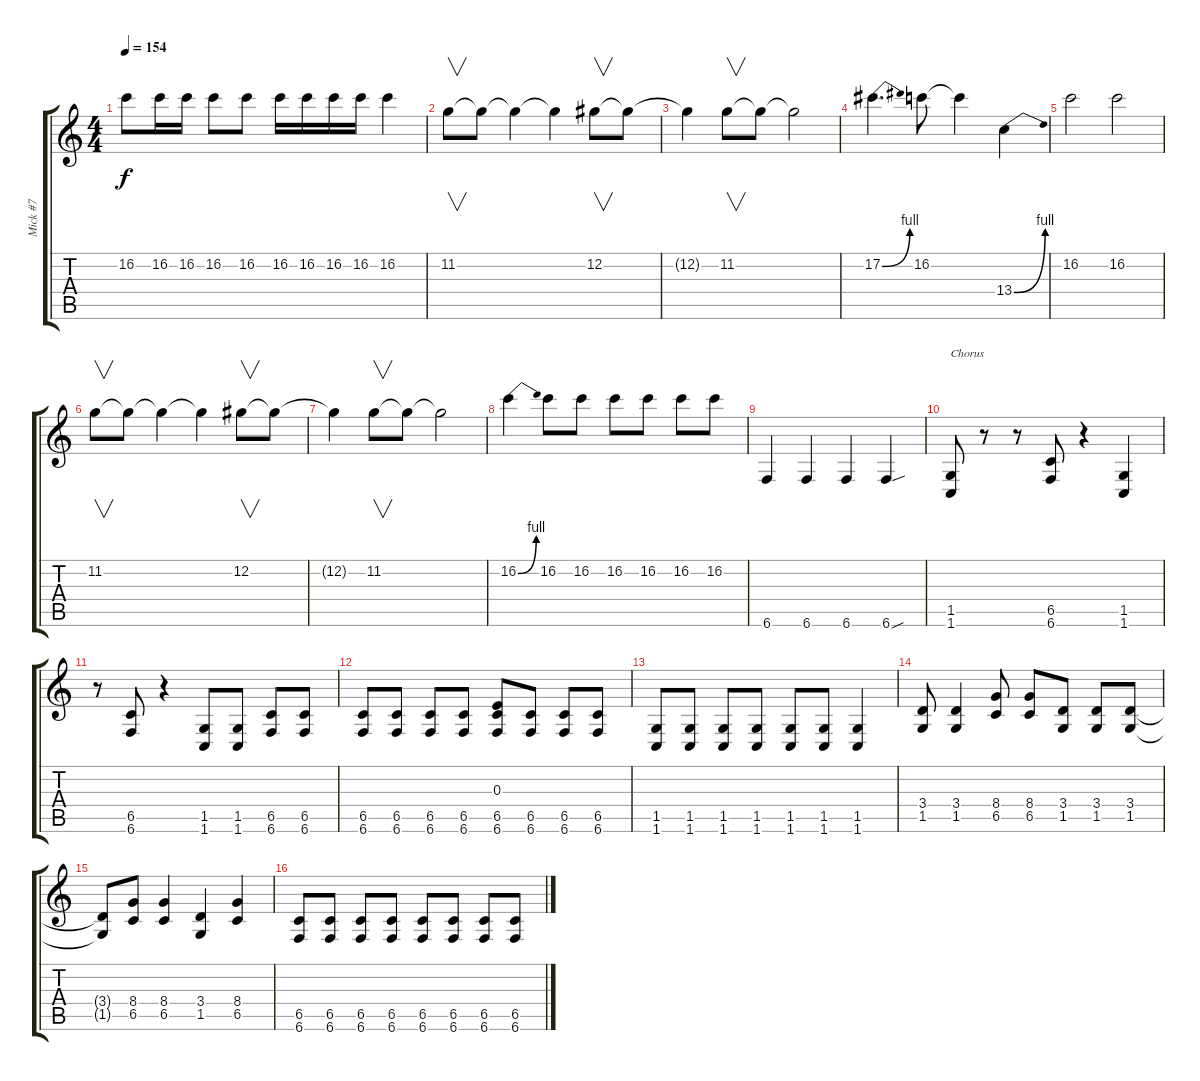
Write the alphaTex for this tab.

\track ("Mick #7" "Mick #7") {instrument distortionguitar}
\staff {score tabs}
\tuning (Db4 Ab3 E3 B2 Gb2 B1) {hide}
\ts (4 4)
\tempo 154
\clef g2
\ks c
16.2.8{dy f} 16.2.16 16.2.16 16.2.8 16.2.8 16.2.16 16.2.16 16.2.16 16.2.16 16.2.4 |
11.2.8{v} 11.2{t}.8 11.2{t}.4 11.2{t}.4 12.2.8{v} 12.2{t}.8 |
12.2{t}.4 11.2.8{v} 11.2{t}.8 11.2{t}.2 |
17.2{be (bend 0 0 60 4)}.4{d} 16.2.8 16.2{t}.4 13.4{be (bend 0 0 60 4)}.4 |
16.2.2 16.2.2 |
11.2.8{v} 11.2{t}.8 11.2{t}.4 11.2{t}.4 12.2.8{v} 12.2{t}.8 |
12.2{t}.4 11.2.8{v} 11.2{t}.8 11.2{t}.2 |
16.2{be (bend 0 0 60 4)}.4 16.2.8 16.2.8 16.2.8 16.2.8 16.2.8 16.2.8 |
6.6.4 6.6.4 6.6.4 6.6{sou}.4 |
(1.5 1.6).8{txt "Chorus"} r.8 r.8 (6.5 6.6).8 r.4 (1.5 1.6).4 |
r.8 (6.5 6.6).8 r.4 (1.5 1.6).8 (1.5 1.6).8 (6.5 6.6).8 (6.5 6.6).8 |
(6.5 6.6).8 (6.5 6.6).8 (6.5 6.6).8 (6.5 6.6).8 (0.3 6.5 6.6).8 (6.5 6.6).8 (6.5 6.6).8 (6.5 6.6).8 |
(1.5 1.6).8 (1.5 1.6).8 (1.5 1.6).8 (1.5 1.6).8 (1.5 1.6).8 (1.5 1.6).8 (1.5 1.6).4 |
(3.4 1.5).8 (3.4 1.5).4 (8.4 6.5).8 (8.4 6.5).8 (3.4 1.5).8 (3.4 1.5).8 (3.4 1.5).8 |
(3.4{t} 1.5{t}).8 (8.4 6.5).8 (8.4 6.5).4 (3.4 1.5).4 (8.4 6.5).4 |
(6.5 6.6).8 (6.5 6.6).8 (6.5 6.6).8 (6.5 6.6).8 (6.5 6.6).8 (6.5 6.6).8 (6.5 6.6).8 (6.5 6.6).8
